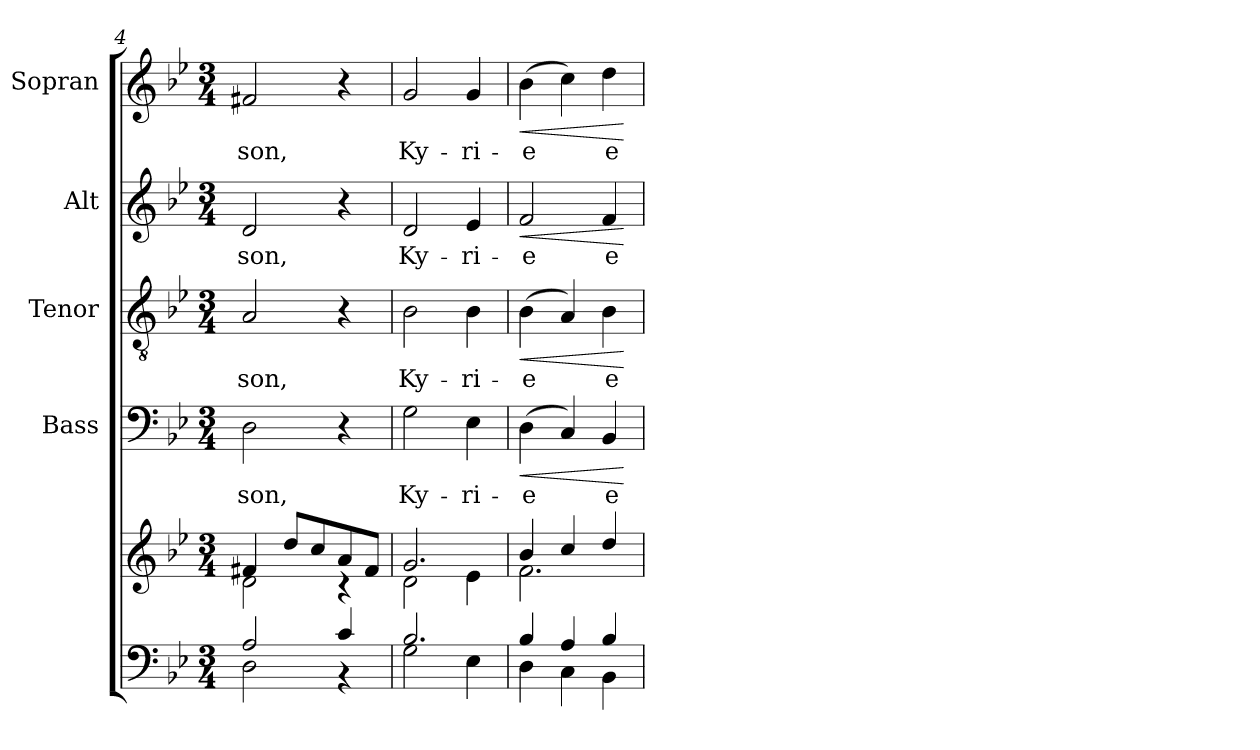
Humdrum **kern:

**kern	**kern	**kern	**text	**dynam	**kern	**text	**dynam	**kern	**text	**dynam	**kern	**text	**dynam
*part5	*part5	*part4	*part4	*part4	*part3	*part3	*part3	*part2	*part2	*part2	*part1	*part1	*part1
*staff6	*staff5	*staff4	*staff4	*staff4	*staff3	*staff3	*staff3	*staff2	*staff2	*staff2	*staff1	*staff1	*staff1
*	*	*I"Bass	*	*	*I"Tenor	*	*	*I"Alt	*	*	*I"Sopran	*	*
*	*	*I'B.	*	*	*I'T.	*	*	*I'A.	*	*	*I'S.	*	*
*clefF4	*clefG2	*clefF4	*	*	*clefGv2	*	*	*clefG2	*	*	*clefG2	*	*
*k[b-e-]	*k[b-e-]	*k[b-e-]	*	*	*k[b-e-]	*	*	*k[b-e-]	*	*	*k[b-e-]	*	*
*B-:	*B-:	*B-:	*	*	*B-:	*	*	*B-:	*	*	*B-:	*	*
*M3/4	*M3/4	*M3/4	*	*	*M3/4	*	*	*M3/4	*	*	*M3/4	*	*
=4	=4	=4	=4	=4	=4	=4	=4	=4	=4	=4	=4	=4	=4
*^	*^	*	*	*	*	*	*	*	*	*	*	*	*
!	!	!	!	!	!LO:LY:b	!	!	!LO:LY:b	!	!	!LO:LY:b	!	!	!LO:LY:b	!
2A/	2D\	4f#X/	2d\	2D\	-son,	.	2A/	-son,	.	2d/	-son,	.	2f#X/	-son,	.
.	.	8dd/L	.	.	.	.	.	.	.	.	.	.	.	.	.
.	.	8cc/	.	.	.	.	.	.	.	.	.	.	.	.	.
4c/	4r	8a/	4rc	4r	.	.	4r	.	.	4r	.	.	4r	.	.
.	.	8f#/J	.	.	.	.	.	.	.	.	.	.	.	.	.
=5	=5	=5	=5	=5	=5	=5	=5	=5	=5	=5	=5	=5	=5	=5	=5
!	!	!	!	!	!LO:LY:b	!	!	!LO:LY:b	!	!	!LO:LY:b	!	!	!LO:LY:b	!
2.B-/	2G\	2.g/	2d\	2G\	Ky-	.	2B-\	Ky-	.	2d/	Ky-	.	2g/	Ky-	.
!	!	!	!	!	!LO:LY:b	!	!	!LO:LY:b	!	!	!LO:LY:b	!	!	!LO:LY:b	!
.	4E-\	.	4e-\	4E-\	-ri-	.	4B-\	-ri-	.	4e-/	-ri-	.	4g/	-ri-	.
=6	=6	=6	=6	=6	=6	=6	=6	=6	=6	=6	=6	=6	=6	=6	=6
!	!	!	!	!	!LO:LY:b	!LO:HP:b	!	!LO:LY:b	!LO:HP:b	!	!LO:LY:b	!LO:HP:b	!	!LO:LY:b	!LO:HP:b
4B-/	4D\	4b-/	2.f\	(>4D\	-e	<	(>4B-\	-e	<	2f/	-e	<	(>4b-\	-e	<
4A/	4C\	4cc/	.	4C/)	.	.	4A/)	.	.	.	.	.	4cc\)	.	.
!	!	!	!	!	!LO:LY:b	!	!	!LO:LY:b	!	!	!LO:LY:b	!	!	!LO:LY:b	!
4B-/	4BB-\	4dd/	.	4BB-/	e-	.	4B-\	e-	.	4f/	e-	.	4dd\	e-	.
*v	*v	*	*	*	*	*	*	*	*	*	*	*	*	*	*
*	*v	*v	*	*	*	*	*	*	*	*	*	*	*	*
.	.	.	.	[	.	.	[	.	.	[	.	.	[
=	=	=	=	=	=	=	=	=	=	=	=	=	=
*-	*-	*-	*-	*-	*-	*-	*-	*-	*-	*-	*-	*-	*-
